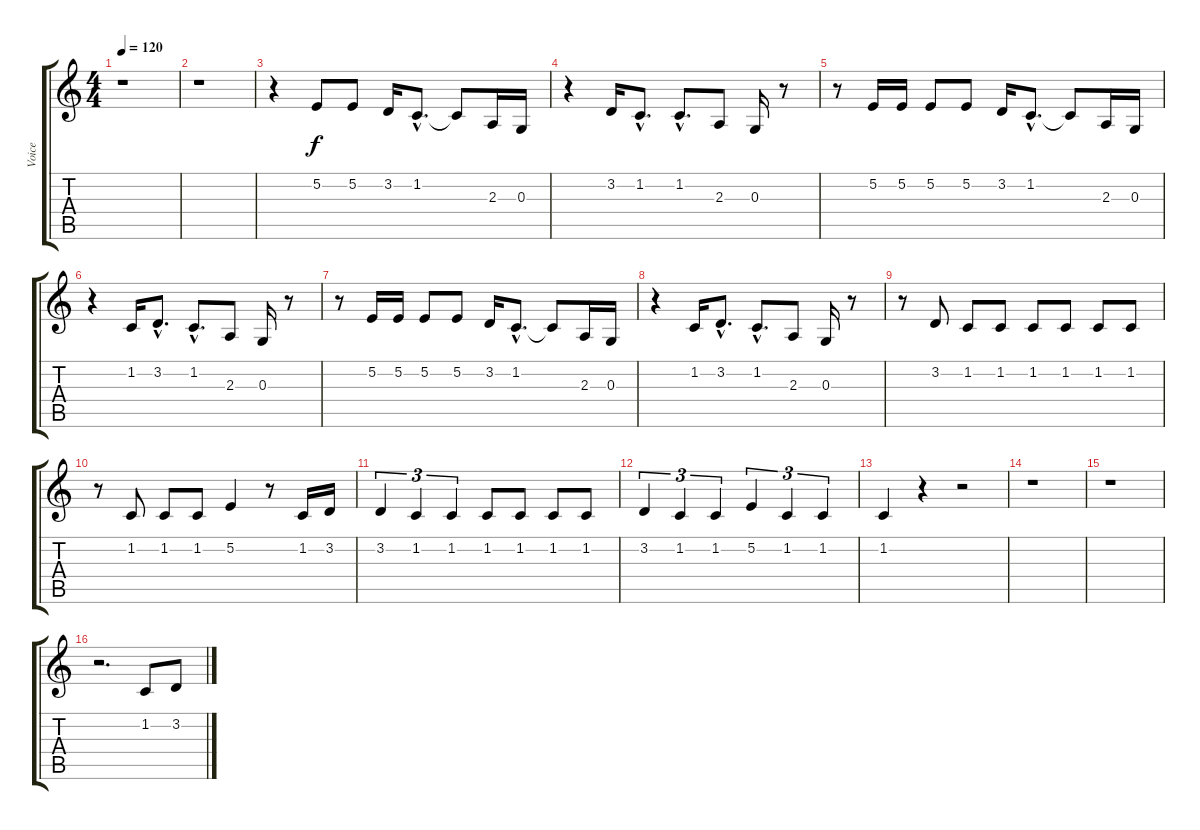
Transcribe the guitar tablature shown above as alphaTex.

\track ("Voice" "Voice") {instrument tenorsax}
\staff {score tabs}
\tuning (E4 B3 G3 D3 A2 E2) {hide}
\ts (4 4)
\tempo 120
\clef g2
\ks c
r.1{dy f} |
r.1 |
r.4 5.2.8 5.2.8 3.2.16 1.2{hac}.8{d} 1.2{t}.8 2.3.16 0.3.16 |
r.4 3.2.16 1.2{hac}.8{d} 1.2{hac}.8{d} 2.3.8 0.3.16 r.8 |
r.8 5.2.16 5.2.16 5.2.8 5.2.8 3.2.16 1.2{hac}.8{d} 1.2{t}.8 2.3.16 0.3.16 |
r.4 1.2.16 3.2{hac}.8{d} 1.2{hac}.8{d} 2.3.8 0.3.16 r.8 |
r.8 5.2.16 5.2.16 5.2.8 5.2.8 3.2.16 1.2{hac}.8{d} 1.2{t}.8 2.3.16 0.3.16 |
r.4 1.2.16 3.2{hac}.8{d} 1.2{hac}.8{d} 2.3.8 0.3.16 r.8 |
r.8 3.2.8 1.2.8 1.2.8 1.2.8 1.2.8 1.2.8 1.2.8 |
r.8 1.2.8 1.2.8 1.2.8 5.2.4 r.8 1.2.16 3.2.16 |
3.2.4{tu (3 2)} 1.2.4{tu (3 2)} 1.2.4{tu (3 2)} 1.2.8 1.2.8 1.2.8 1.2.8 |
3.2.4{tu (3 2)} 1.2.4{tu (3 2)} 1.2.4{tu (3 2)} 5.2.4{tu (3 2)} 1.2.4{tu (3 2)} 1.2.4{tu (3 2)} |
1.2.4 r.4 r.2 |
r.1 |
r.1 |
r.2{d} 1.2.8 3.2.8
